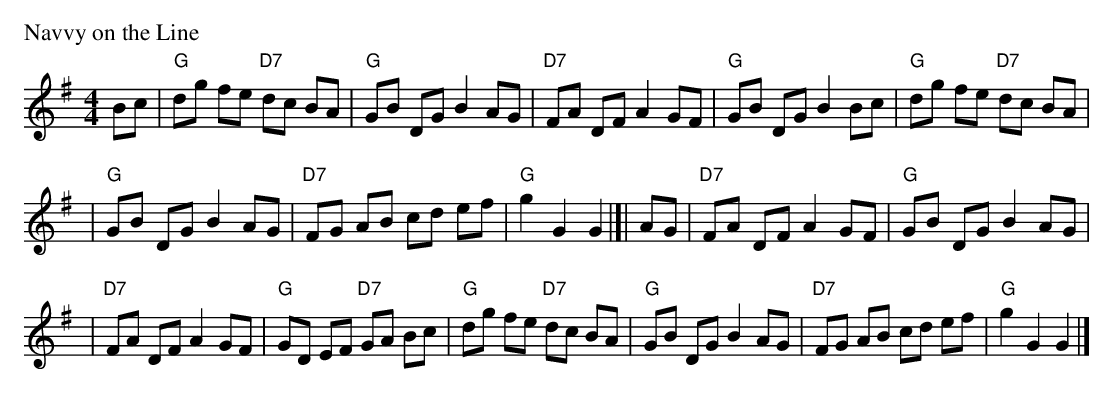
X:1
P: Navvy on the Line
M: 4/4
L: 1/8
K: G
Bc | "G"dg fe "D7"dc BA | "G"GB DG B2 AG | "D7"FA DF A2 GF | "G"GB DG B2 Bc | "G"dg fe "D7"dc BA |
| "G"GB DG B2 AG | "D7"FG AB cd ef | "G"g2 G2 G2 |]| AG | "D7"FA DF A2 GF | "G"GB DG B2 AG |
| "D7"FA DF A2 GF | "G"GD EF "D7"GA Bc | "G"dg fe "D7"dc BA | "G"GB DG B2 AG | "D7"FG AB cd ef | "G"g2 G2 G2 |]
